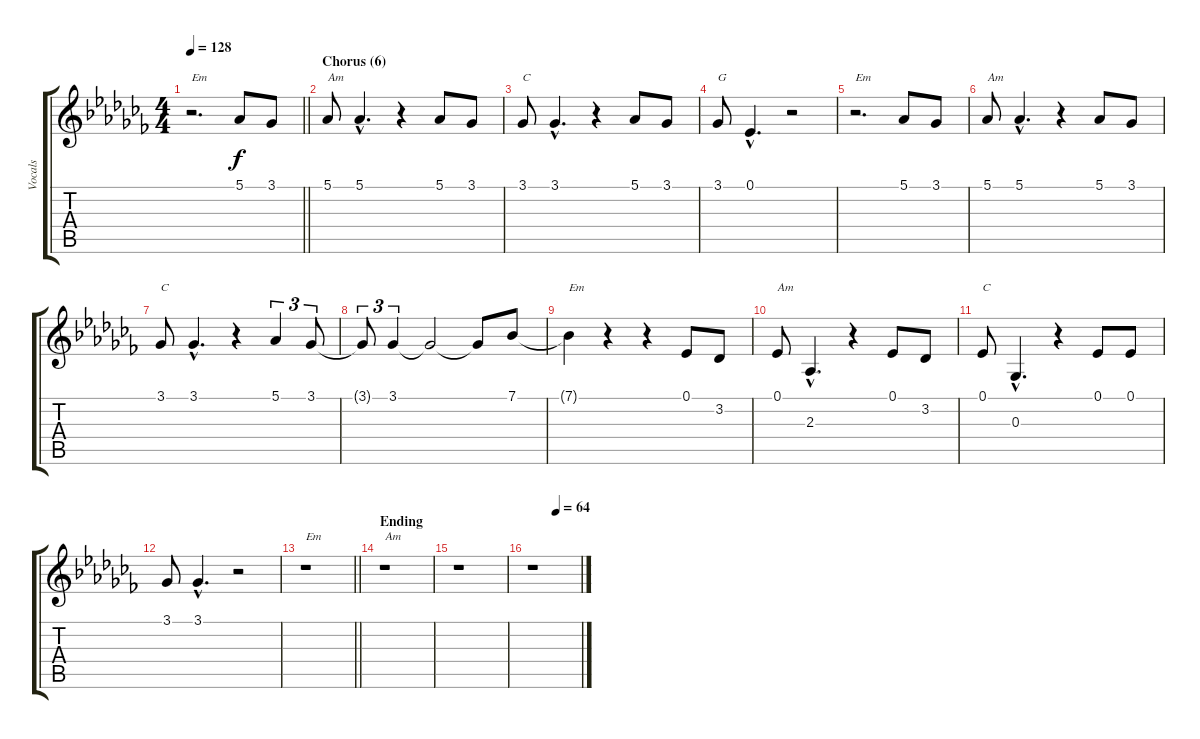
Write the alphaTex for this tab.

\track ("Vocals" "Vocals") {instrument sopranosax}
\staff {score tabs}
\tuning (Eb4 Bb3 Gb3 Db3 Ab2 Eb2) {hide}
\ts (4 4)
\tempo 128
\clef g2
\barLineRight lightlight
\ks abminor
r.2{d txt "Em" dy f} 5.1.8 3.1.8 |
\section ("" "Chorus (6)")
5.1.8{txt "Am"} 5.1{hac}.4{d} r.4 5.1.8 3.1.8 |
3.1.8{txt "C"} 3.1{hac}.4{d} r.4 5.1.8 3.1.8 |
3.1.8{txt "G"} 0.1{hac}.4{d} r.2 |
r.2{d txt "Em"} 5.1.8 3.1.8 |
5.1.8{txt "Am"} 5.1{hac}.4{d} r.4 5.1.8 3.1.8 |
3.1.8{txt "C"} 3.1{hac}.4{d} r.4 5.1.4{tu (3 2)} 3.1.8{tu (3 2)} |
3.1{t}.8{tu (3 2)} 3.1.4{tu (3 2)} 3.1{t}.2 3.1{t}.8 7.1.8 |
7.1{t}.4{txt "Em"} r.4 r.4 0.1.8 3.2.8 |
0.1.8{txt "Am"} 2.3{hac}.4{d} r.4 0.1.8 3.2.8 |
0.1.8{txt "C"} 0.3{hac}.4{d} r.4 0.1.8 0.1.8 |
3.1.8 3.1{hac}.4{d} r.2 |
\barLineRight lightlight
r.1{txt "Em"} |
\section ("" "Ending")
r.1{txt "Am"} |
r.1 |
\tempo (64 0.5)
r.1
